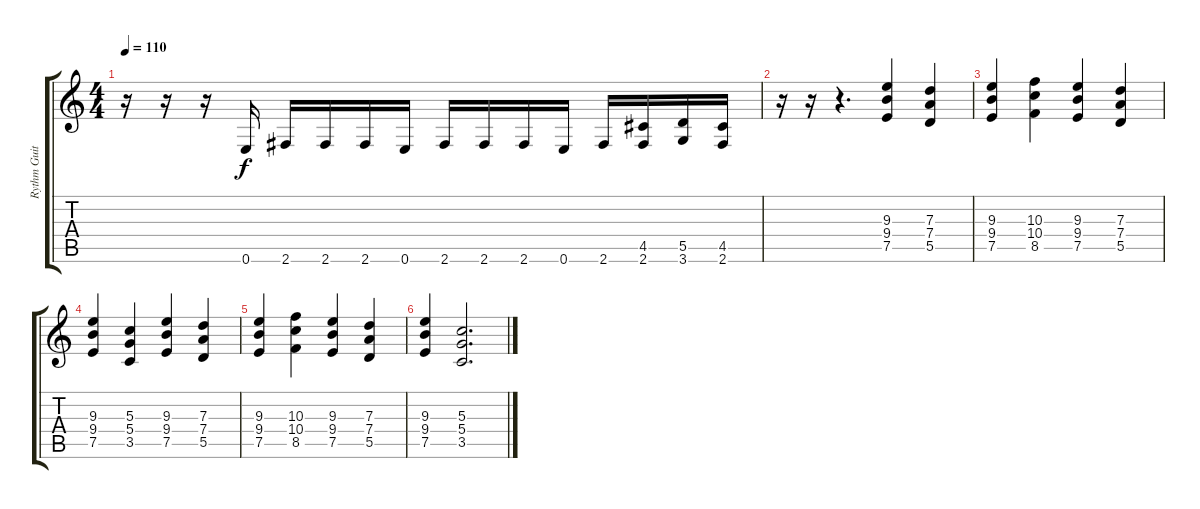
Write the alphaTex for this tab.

\track ("Rythm Guitar" "Rythm Guit") {instrument overdrivenguitar}
\staff {score tabs}
\tuning (E4 B3 G3 D3 A2 E2) {hide}
\ts (4 4)
\tempo 110
\clef g2
\ks c
r.16{dy f} r.16 r.16 0.6.16 2.6.16 2.6.16 2.6.16 0.6.16 2.6.16 2.6.16 2.6.16 0.6.16 2.6.16 (4.5 2.6).16 (5.5 3.6).16 (4.5 2.6).16 |
r.16 r.16 r.4{d} (9.3 9.4 7.5).4 (7.3 7.4 5.5).4 |
(9.3 9.4 7.5).4 (10.3 10.4 8.5).4 (9.3 9.4 7.5).4 (7.3 7.4 5.5).4 |
(9.3 9.4 7.5).4 (5.3 5.4 3.5).4 (9.3 9.4 7.5).4 (7.3 7.4 5.5).4 |
(9.3 9.4 7.5).4 (10.3 10.4 8.5).4 (9.3 9.4 7.5).4 (7.3 7.4 5.5).4 |
(9.3 9.4 7.5).4 (5.3 5.4 3.5).2{d}
